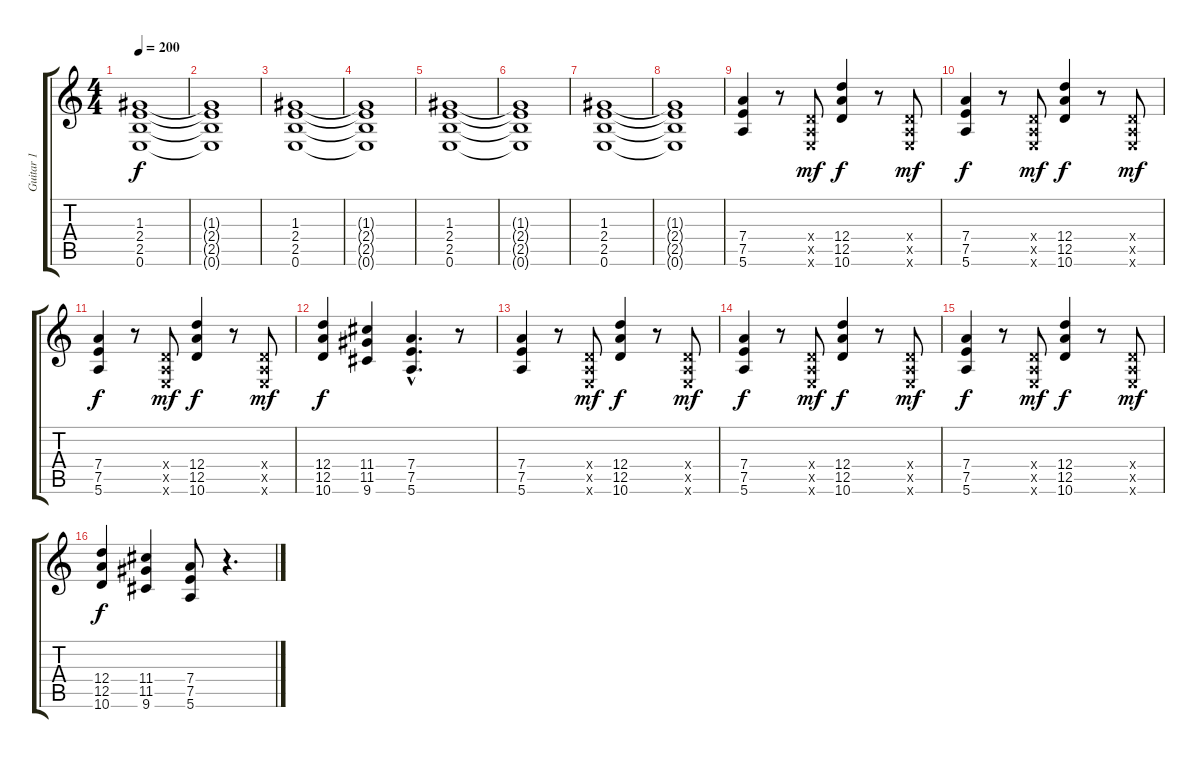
\track ("Guitar 1" "Guitar 1") {instrument overdrivenguitar}
\staff {score tabs}
\tuning (E4 B3 G3 D3 A2 E2) {hide}
\ts (4 4)
\tempo 200
\clef g2
\ks c
(1.3 2.4 2.5 0.6).1{dy f} |
(1.3{t} 2.4{t} 2.5{t} 0.6{t}).1 |
(1.3 2.4 2.5 0.6).1 |
(1.3{t} 2.4{t} 2.5{t} 0.6{t}).1 |
(1.3 2.4 2.5 0.6).1 |
(1.3{t} 2.4{t} 2.5{t} 0.6{t}).1 |
(1.3 2.4 2.5 0.6).1 |
(1.3{t} 2.4{t} 2.5{t} 0.6{t}).1 |
(7.4 7.5 5.6).4 r.8 (0.4{x} 0.5{x} 0.6{x}).8{dy mf} (12.4 12.5 10.6).4{dy f} r.8 (0.4{x} 0.5{x} 0.6{x}).8{dy mf} |
(7.4 7.5 5.6).4{dy f} r.8 (0.4{x} 0.5{x} 0.6{x}).8{dy mf} (12.4 12.5 10.6).4{dy f} r.8 (0.4{x} 0.5{x} 0.6{x}).8{dy mf} |
(7.4 7.5 5.6).4{dy f} r.8 (0.4{x} 0.5{x} 0.6{x}).8{dy mf} (12.4 12.5 10.6).4{dy f} r.8 (0.4{x} 0.5{x} 0.6{x}).8{dy mf} |
(12.4 12.5 10.6).4{dy f} (11.4 11.5 9.6).4 (7.4{hac} 7.5{hac} 5.6{hac}).4{d} r.8 |
(7.4 7.5 5.6).4 r.8 (0.4{x} 0.5{x} 0.6{x}).8{dy mf} (12.4 12.5 10.6).4{dy f} r.8 (0.4{x} 0.5{x} 0.6{x}).8{dy mf} |
(7.4 7.5 5.6).4{dy f} r.8 (0.4{x} 0.5{x} 0.6{x}).8{dy mf} (12.4 12.5 10.6).4{dy f} r.8 (0.4{x} 0.5{x} 0.6{x}).8{dy mf} |
(7.4 7.5 5.6).4{dy f} r.8 (0.4{x} 0.5{x} 0.6{x}).8{dy mf} (12.4 12.5 10.6).4{dy f} r.8 (0.4{x} 0.5{x} 0.6{x}).8{dy mf} |
(12.4 12.5 10.6).4{txt "" dy f} (11.4 11.5 9.6).4 (7.4 7.5 5.6).8 r.4{d}
